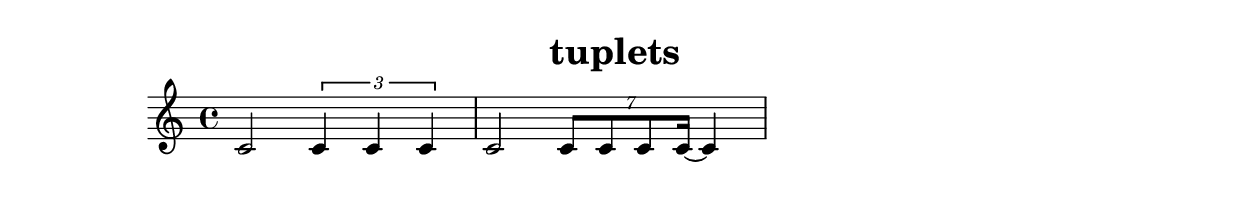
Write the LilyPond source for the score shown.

% [notes] external for Pure Data
% development-version July 14, 2014 
% by Jaime E. Oliver La Rosa
% la.rosa@nyu.edu
% @ the Waverly Labs in NYU MUSIC FAS
% Open this file with Lilypond
% more information is available at lilypond.org
% Released under the GNU General Public License.

% HEADERS

glissandoSkipOn = {
	\override NoteColumn.glissando-skip = ##t
	\hide NoteHead
	\hide Accidental
	\hide Tie
	\override NoteHead.no-ledgers = ##t
}

glissandoSkipOff = {
	\revert NoteColumn.glissando-skip
	\undo \hide NoteHead
	\undo \hide Tie
	\undo \hide Accidental
	\revert NoteHead.no-ledgers
}

\header {
	title = "tuplets "
}

inst_part = \relative c' 
{

\time 4/4

\clef treble 
% ________________________________________bar 1 :
 c2 
		 \tuplet 3/2 { c4  c4  c4 }  |
% ________________________________________bar 2 :
c2 
		 \tuplet 7/4 { c8  c8  c8  c16~ } 
			c4~ 
}

\score {
	\new Staff {
		\new Voice {
			\inst_part
		}
	}
	\layout {
		\mergeDifferentlyHeadedOn
		\mergeDifferentlyDottedOn
		\set harmonicDots = ##t
		\override Glissando.thickness = #4
		\set Staff.pedalSustainStyle = #'mixed
		\override TextSpanner.bound-padding = #1.0
		\override TextSpanner.bound-details.right.padding = #1.3
		\override TextSpanner.bound-details.right.stencil-align-dir-y = #CENTER
		\override TextSpanner.bound-details.left.stencil-align-dir-y = #CENTER
		\override TextSpanner.bound-details.right-broken.text = ##f
		\override TextSpanner.bound-details.left-broken.text = ##f
		\override Glissando.minimum-length = #4
		\override Glissando.springs-and-rods = #ly:spanner::set-spacing-rods
		\override Glissando.breakable = ##t
		\override Glissando.after-line-breaking = ##t
		\set baseMoment = #(ly:make-moment 1/8)
		\set beatStructure = #'(2 2 2 2)
		#(set-default-paper-size "a4")
	}
	\midi { }
}

\version "2.18.2"
% notes Pd External version testing 
